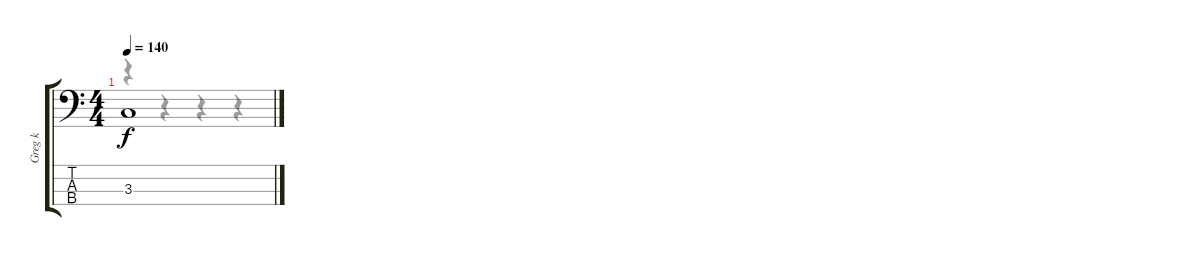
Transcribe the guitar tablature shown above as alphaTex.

\track ("Greg k" "Greg k") {instrument electricbasspick}
\staff {score tabs}
\tuning (G2 D2 A1 E1) {hide}
\voice
\ts (4 4)
\tempo 140
\clef f4
\ks c
3.3{t}.1{dy f}
\voice
\clef f4
\ottava regular
\simile none
\ks c
r.4{dy f} r.4 r.4 r.4
